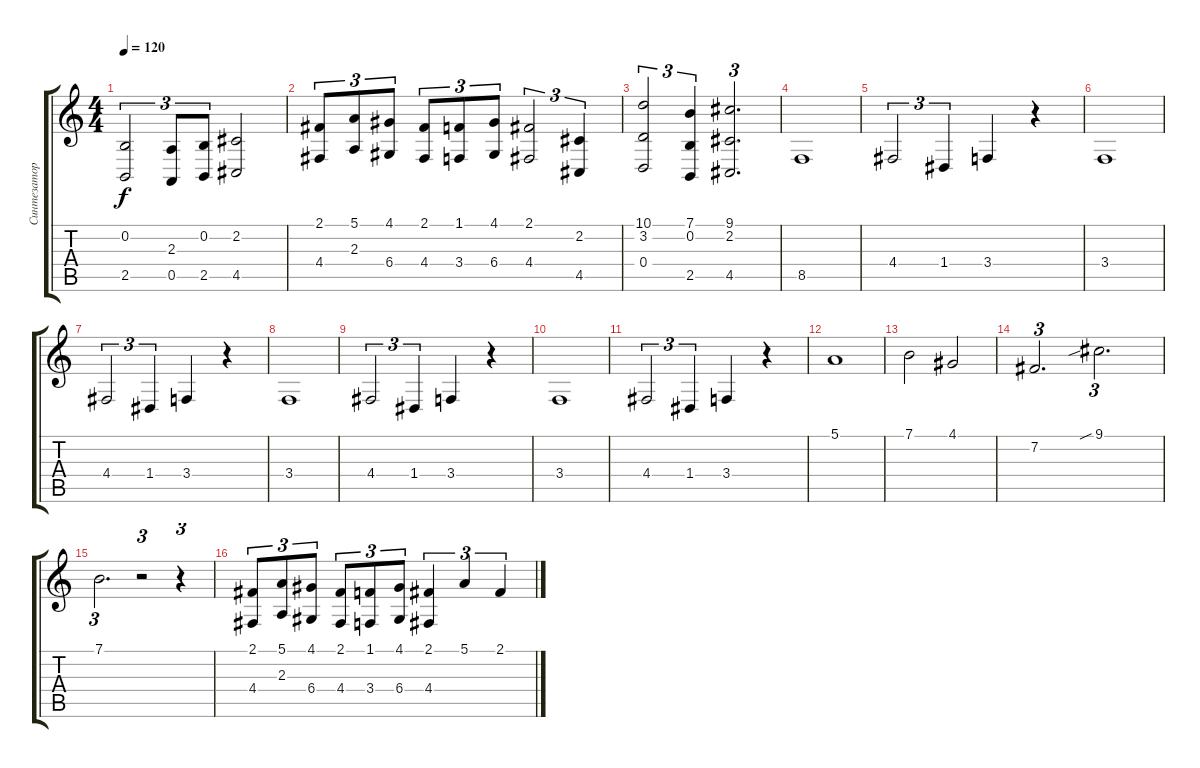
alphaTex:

\track ("Синтезатор 2 (Мустис)" "Синтезатор") {instrument stringensemble1}
\staff {score tabs}
\tuning (E4 B3 G3 D3 A2 E2) {hide}
\ts (4 4)
\tempo 120
\clef g2
\ks c
(0.2 2.5{t}).2{tu (3 2) dy f} (2.3 0.5).8{tu (3 2)} (0.2 2.5).8{tu (3 2)} (2.2 4.5).2 |
(2.1 4.4).8{tu (3 2)} (5.1 2.3).8{tu (3 2)} (4.1 6.4).8{tu (3 2)} (2.1 4.4).8{tu (3 2)} (1.1 3.4).8{tu (3 2)} (4.1 6.4).8{tu (3 2)} (2.1 4.4).2{tu (3 2)} (2.2 4.5).4{tu (3 2)} |
(10.1 3.2 0.4).2{tu (3 2)} (7.1 0.2 2.5).4{tu (3 2)} (9.1 2.2 4.5).2{d tu (3 2)} |
8.5.1{volume 8} |
4.4.2{tu (3 2)} 1.4.4{tu (3 2)} 3.4.4 r.4 |
3.4.1 |
4.4.2{tu (3 2)} 1.4.4{tu (3 2)} 3.4.4 r.4 |
3.4.1 |
4.4.2{tu (3 2)} 1.4.4{tu (3 2)} 3.4.4 r.4 |
3.4.1 |
4.4.2{tu (3 2)} 1.4.4{tu (3 2)} 3.4.4 r.4 |
5.1.1{volume 10} |
7.1.2 4.1.2 |
7.2.2{d tu (3 2)} 9.1{sib}.2{d tu (3 2)} |
7.1.2{d tu (3 2)} r.2{tu (3 2)} r.4{tu (3 2)} |
(2.1 4.4).8{tu (3 2)} (5.1 2.3).8{tu (3 2)} (4.1 6.4).8{tu (3 2)} (2.1 4.4).8{tu (3 2)} (1.1 3.4).8{tu (3 2)} (4.1 6.4).8{tu (3 2)} (2.1 4.4).4{tu (3 2)} 5.1.4{tu (3 2)} 2.1.4{tu (3 2)}
